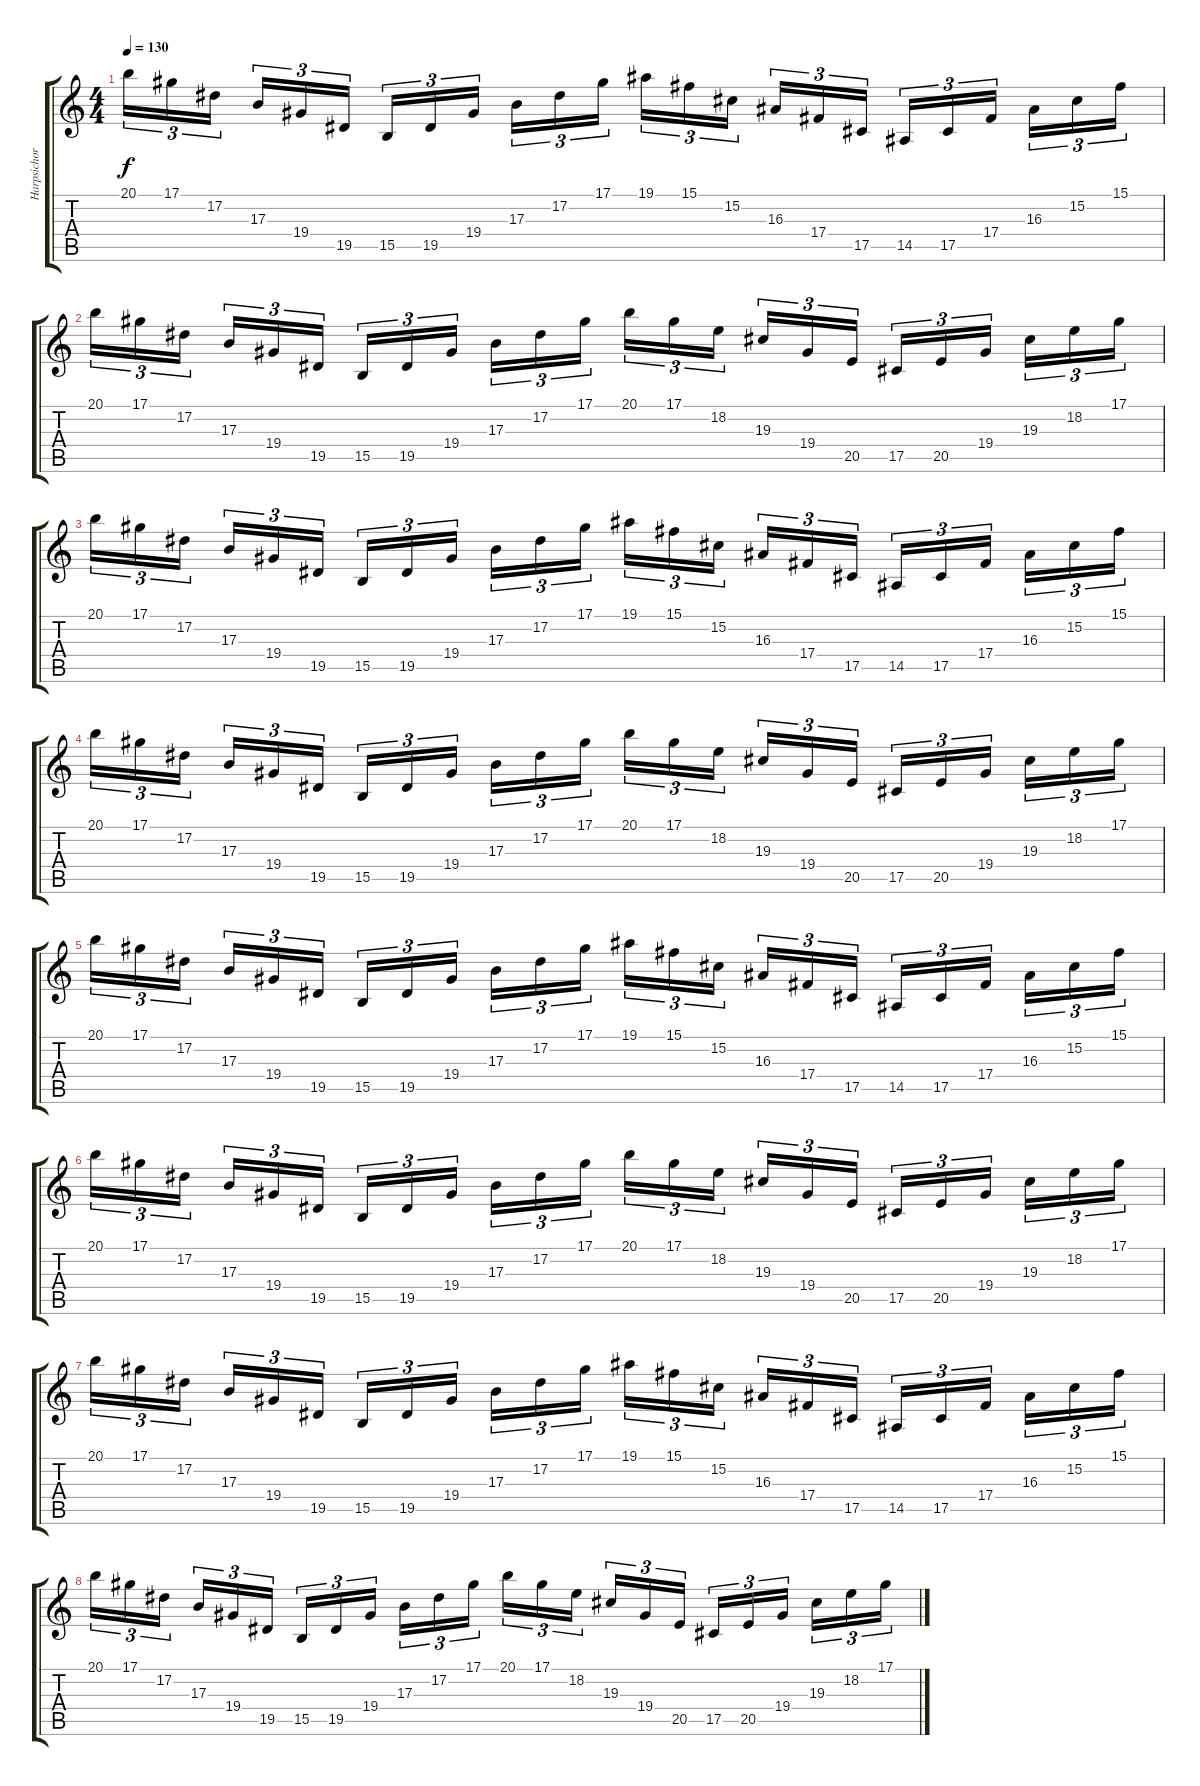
\track ("Harpsichord" "Harpsichor") {instrument harpsichord}
\staff {score tabs}
\tuning (Eb4 Bb3 Gb3 Db3 Ab2 Eb2) {hide}
\ts (4 4)
\tempo 130
\clef g2
\ks c
20.1.16{tu (3 2) dy f} 17.1.16{tu (3 2)} 17.2.16{tu (3 2)} 17.3.16{tu (3 2)} 19.4.16{tu (3 2)} 19.5.16{tu (3 2)} 15.5.16{tu (3 2)} 19.5.16{tu (3 2)} 19.4.16{tu (3 2)} 17.3.16{tu (3 2)} 17.2.16{tu (3 2)} 17.1.16{tu (3 2)} 19.1.16{tu (3 2)} 15.1.16{tu (3 2)} 15.2.16{tu (3 2)} 16.3.16{tu (3 2)} 17.4.16{tu (3 2)} 17.5.16{tu (3 2)} 14.5.16{tu (3 2)} 17.5.16{tu (3 2)} 17.4.16{tu (3 2)} 16.3.16{tu (3 2)} 15.2.16{tu (3 2)} 15.1.16{tu (3 2)} |
20.1.16{tu (3 2)} 17.1.16{tu (3 2)} 17.2.16{tu (3 2)} 17.3.16{tu (3 2)} 19.4.16{tu (3 2)} 19.5.16{tu (3 2)} 15.5.16{tu (3 2)} 19.5.16{tu (3 2)} 19.4.16{tu (3 2)} 17.3.16{tu (3 2)} 17.2.16{tu (3 2)} 17.1.16{tu (3 2)} 20.1.16{tu (3 2)} 17.1.16{tu (3 2)} 18.2.16{tu (3 2)} 19.3.16{tu (3 2)} 19.4.16{tu (3 2)} 20.5.16{tu (3 2)} 17.5.16{tu (3 2)} 20.5.16{tu (3 2)} 19.4.16{tu (3 2)} 19.3.16{tu (3 2)} 18.2.16{tu (3 2)} 17.1.16{tu (3 2)} |
20.1.16{tu (3 2)} 17.1.16{tu (3 2)} 17.2.16{tu (3 2)} 17.3.16{tu (3 2)} 19.4.16{tu (3 2)} 19.5.16{tu (3 2)} 15.5.16{tu (3 2)} 19.5.16{tu (3 2)} 19.4.16{tu (3 2)} 17.3.16{tu (3 2)} 17.2.16{tu (3 2)} 17.1.16{tu (3 2)} 19.1.16{tu (3 2)} 15.1.16{tu (3 2)} 15.2.16{tu (3 2)} 16.3.16{tu (3 2)} 17.4.16{tu (3 2)} 17.5.16{tu (3 2)} 14.5.16{tu (3 2)} 17.5.16{tu (3 2)} 17.4.16{tu (3 2)} 16.3.16{tu (3 2)} 15.2.16{tu (3 2)} 15.1.16{tu (3 2)} |
20.1.16{tu (3 2)} 17.1.16{tu (3 2)} 17.2.16{tu (3 2)} 17.3.16{tu (3 2)} 19.4.16{tu (3 2)} 19.5.16{tu (3 2)} 15.5.16{tu (3 2)} 19.5.16{tu (3 2)} 19.4.16{tu (3 2)} 17.3.16{tu (3 2)} 17.2.16{tu (3 2)} 17.1.16{tu (3 2)} 20.1.16{tu (3 2)} 17.1.16{tu (3 2)} 18.2.16{tu (3 2)} 19.3.16{tu (3 2)} 19.4.16{tu (3 2)} 20.5.16{tu (3 2)} 17.5.16{tu (3 2)} 20.5.16{tu (3 2)} 19.4.16{tu (3 2)} 19.3.16{tu (3 2)} 18.2.16{tu (3 2)} 17.1.16{tu (3 2)} |
20.1.16{tu (3 2)} 17.1.16{tu (3 2)} 17.2.16{tu (3 2)} 17.3.16{tu (3 2)} 19.4.16{tu (3 2)} 19.5.16{tu (3 2)} 15.5.16{tu (3 2)} 19.5.16{tu (3 2)} 19.4.16{tu (3 2)} 17.3.16{tu (3 2)} 17.2.16{tu (3 2)} 17.1.16{tu (3 2)} 19.1.16{tu (3 2)} 15.1.16{tu (3 2)} 15.2.16{tu (3 2)} 16.3.16{tu (3 2)} 17.4.16{tu (3 2)} 17.5.16{tu (3 2)} 14.5.16{tu (3 2)} 17.5.16{tu (3 2)} 17.4.16{tu (3 2)} 16.3.16{tu (3 2)} 15.2.16{tu (3 2)} 15.1.16{tu (3 2)} |
20.1.16{tu (3 2)} 17.1.16{tu (3 2)} 17.2.16{tu (3 2)} 17.3.16{tu (3 2)} 19.4.16{tu (3 2)} 19.5.16{tu (3 2)} 15.5.16{tu (3 2)} 19.5.16{tu (3 2)} 19.4.16{tu (3 2)} 17.3.16{tu (3 2)} 17.2.16{tu (3 2)} 17.1.16{tu (3 2)} 20.1.16{tu (3 2)} 17.1.16{tu (3 2)} 18.2.16{tu (3 2)} 19.3.16{tu (3 2)} 19.4.16{tu (3 2)} 20.5.16{tu (3 2)} 17.5.16{tu (3 2)} 20.5.16{tu (3 2)} 19.4.16{tu (3 2)} 19.3.16{tu (3 2)} 18.2.16{tu (3 2)} 17.1.16{tu (3 2)} |
20.1.16{tu (3 2)} 17.1.16{tu (3 2)} 17.2.16{tu (3 2)} 17.3.16{tu (3 2)} 19.4.16{tu (3 2)} 19.5.16{tu (3 2)} 15.5.16{tu (3 2)} 19.5.16{tu (3 2)} 19.4.16{tu (3 2)} 17.3.16{tu (3 2)} 17.2.16{tu (3 2)} 17.1.16{tu (3 2)} 19.1.16{tu (3 2)} 15.1.16{tu (3 2)} 15.2.16{tu (3 2)} 16.3.16{tu (3 2)} 17.4.16{tu (3 2)} 17.5.16{tu (3 2)} 14.5.16{tu (3 2)} 17.5.16{tu (3 2)} 17.4.16{tu (3 2)} 16.3.16{tu (3 2)} 15.2.16{tu (3 2)} 15.1.16{tu (3 2)} |
20.1.16{tu (3 2)} 17.1.16{tu (3 2)} 17.2.16{tu (3 2)} 17.3.16{tu (3 2)} 19.4.16{tu (3 2)} 19.5.16{tu (3 2)} 15.5.16{tu (3 2)} 19.5.16{tu (3 2)} 19.4.16{tu (3 2)} 17.3.16{tu (3 2)} 17.2.16{tu (3 2)} 17.1.16{tu (3 2)} 20.1.16{tu (3 2)} 17.1.16{tu (3 2)} 18.2.16{tu (3 2)} 19.3.16{tu (3 2)} 19.4.16{tu (3 2)} 20.5.16{tu (3 2)} 17.5.16{tu (3 2)} 20.5.16{tu (3 2)} 19.4.16{tu (3 2)} 19.3.16{tu (3 2)} 18.2.16{tu (3 2)} 17.1.16{tu (3 2)}
